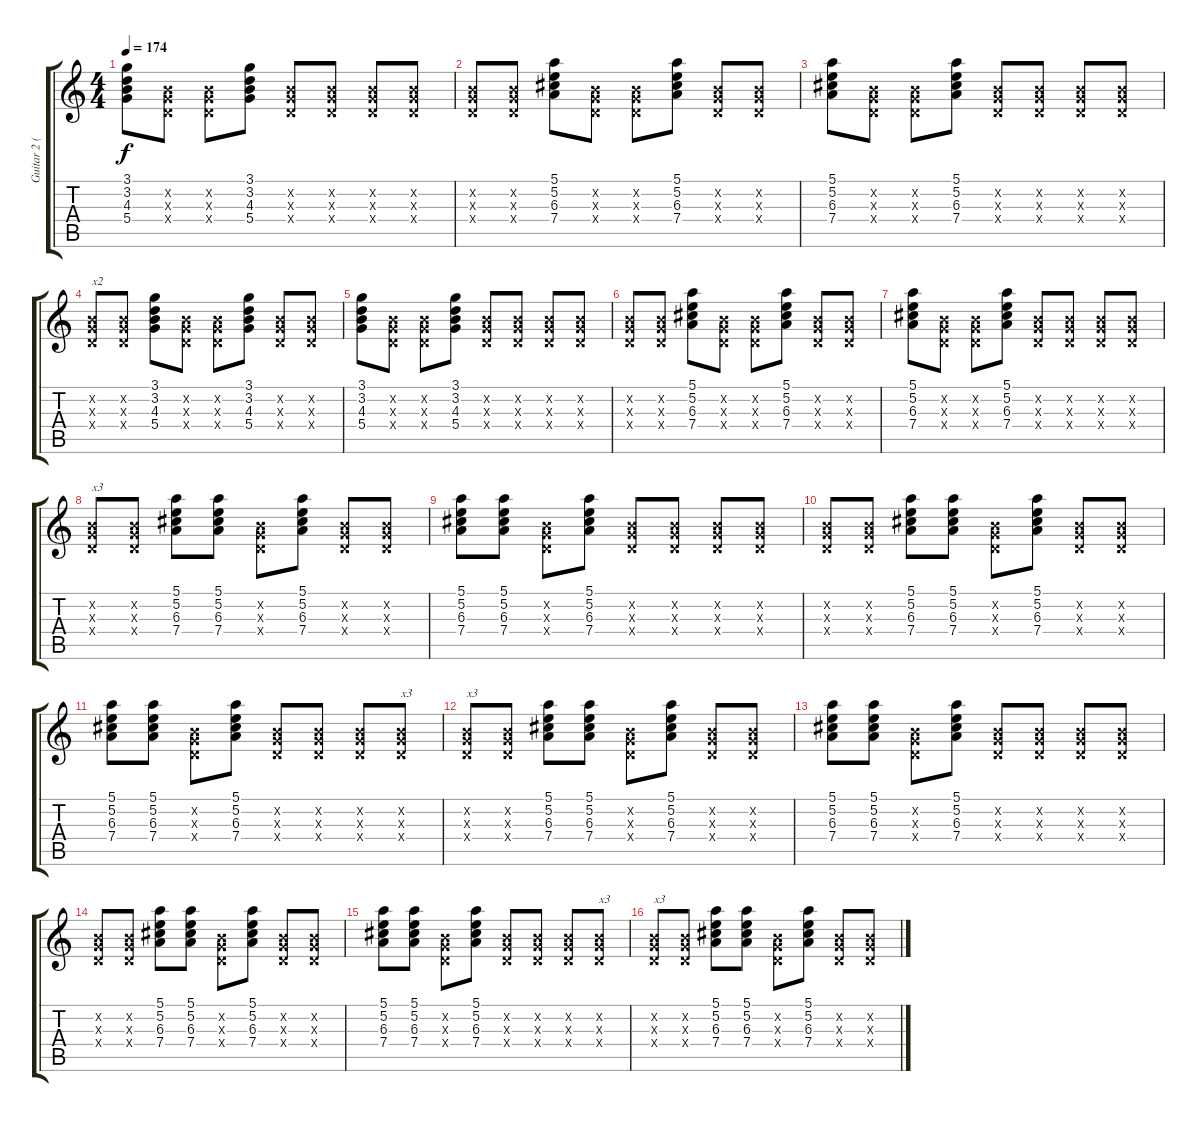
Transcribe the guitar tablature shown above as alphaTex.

\track ("Guitar 2 (Clean)" "Guitar 2 (") {instrument electricguitarclean}
\staff {score tabs}
\tuning (E4 B3 G3 D3 A2 E2) {hide}
\ts (4 4)
\tempo 174
\clef g2
\ks c
(3.1 3.2 4.3 5.4).8{dy f} (0.2{x} 0.3{x} 0.4{x}).8 (0.2{x} 0.3{x} 0.4{x}).8 (3.1 3.2 4.3 5.4).8 (0.2{x} 0.3{x} 0.4{x}).8 (0.2{x} 0.3{x} 0.4{x}).8 (0.2{x} 0.3{x} 0.4{x}).8 (0.2{x} 0.3{x} 0.4{x}).8 |
(0.2{x} 0.3{x} 0.4{x}).8 (0.2{x} 0.3{x} 0.4{x}).8 (5.1 5.2 6.3 7.4).8 (0.2{x} 0.3{x} 0.4{x}).8 (0.2{x} 0.3{x} 0.4{x}).8 (5.1 5.2 6.3 7.4).8 (0.2{x} 0.3{x} 0.4{x}).8 (0.2{x} 0.3{x} 0.4{x}).8 |
(5.1 5.2 6.3 7.4).8 (0.2{x} 0.3{x} 0.4{x}).8 (0.2{x} 0.3{x} 0.4{x}).8 (5.1 5.2 6.3 7.4).8 (0.2{x} 0.3{x} 0.4{x}).8 (0.2{x} 0.3{x} 0.4{x}).8 (0.2{x} 0.3{x} 0.4{x}).8 (0.2{x} 0.3{x} 0.4{x}).8 |
(0.2{x} 0.3{x} 0.4{x}).8{txt "x2"} (0.2{x} 0.3{x} 0.4{x}).8 (3.1 3.2 4.3 5.4).8 (0.2{x} 0.3{x} 0.4{x}).8 (0.2{x} 0.3{x} 0.4{x}).8 (3.1 3.2 4.3 5.4).8 (0.2{x} 0.3{x} 0.4{x}).8 (0.2{x} 0.3{x} 0.4{x}).8 |
(3.1 3.2 4.3 5.4).8 (0.2{x} 0.3{x} 0.4{x}).8 (0.2{x} 0.3{x} 0.4{x}).8 (3.1 3.2 4.3 5.4).8 (0.2{x} 0.3{x} 0.4{x}).8 (0.2{x} 0.3{x} 0.4{x}).8 (0.2{x} 0.3{x} 0.4{x}).8 (0.2{x} 0.3{x} 0.4{x}).8 |
(0.2{x} 0.3{x} 0.4{x}).8 (0.2{x} 0.3{x} 0.4{x}).8 (5.1 5.2 6.3 7.4).8 (0.2{x} 0.3{x} 0.4{x}).8 (0.2{x} 0.3{x} 0.4{x}).8 (5.1 5.2 6.3 7.4).8 (0.2{x} 0.3{x} 0.4{x}).8 (0.2{x} 0.3{x} 0.4{x}).8 |
(5.1 5.2 6.3 7.4).8 (0.2{x} 0.3{x} 0.4{x}).8 (0.2{x} 0.3{x} 0.4{x}).8 (5.1 5.2 6.3 7.4).8 (0.2{x} 0.3{x} 0.4{x}).8 (0.2{x} 0.3{x} 0.4{x}).8 (0.2{x} 0.3{x} 0.4{x}).8 (0.2{x} 0.3{x} 0.4{x}).8 |
(0.2{x} 0.3{x} 0.4{x}).8{txt "x3"} (0.2{x} 0.3{x} 0.4{x}).8 (5.1 5.2 6.3 7.4).8 (5.1 5.2 6.3 7.4).8 (0.2{x} 0.3{x} 0.4{x}).8 (5.1 5.2 6.3 7.4).8 (0.2{x} 0.3{x} 0.4{x}).8 (0.2{x} 0.3{x} 0.4{x}).8 |
(5.1 5.2 6.3 7.4).8 (5.1 5.2 6.3 7.4).8 (0.2{x} 0.3{x} 0.4{x}).8 (5.1 5.2 6.3 7.4).8 (0.2{x} 0.3{x} 0.4{x}).8 (0.2{x} 0.3{x} 0.4{x}).8 (0.2{x} 0.3{x} 0.4{x}).8 (0.2{x} 0.3{x} 0.4{x}).8 |
(0.2{x} 0.3{x} 0.4{x}).8 (0.2{x} 0.3{x} 0.4{x}).8 (5.1 5.2 6.3 7.4).8 (5.1 5.2 6.3 7.4).8 (0.2{x} 0.3{x} 0.4{x}).8 (5.1 5.2 6.3 7.4).8 (0.2{x} 0.3{x} 0.4{x}).8 (0.2{x} 0.3{x} 0.4{x}).8 |
(5.1 5.2 6.3 7.4).8 (5.1 5.2 6.3 7.4).8 (0.2{x} 0.3{x} 0.4{x}).8 (5.1 5.2 6.3 7.4).8 (0.2{x} 0.3{x} 0.4{x}).8 (0.2{x} 0.3{x} 0.4{x}).8 (0.2{x} 0.3{x} 0.4{x}).8 (0.2{x} 0.3{x} 0.4{x}).8{txt "x3"} |
(0.2{x} 0.3{x} 0.4{x}).8{txt "x3"} (0.2{x} 0.3{x} 0.4{x}).8 (5.1 5.2 6.3 7.4).8 (5.1 5.2 6.3 7.4).8 (0.2{x} 0.3{x} 0.4{x}).8 (5.1 5.2 6.3 7.4).8 (0.2{x} 0.3{x} 0.4{x}).8 (0.2{x} 0.3{x} 0.4{x}).8 |
(5.1 5.2 6.3 7.4).8 (5.1 5.2 6.3 7.4).8 (0.2{x} 0.3{x} 0.4{x}).8 (5.1 5.2 6.3 7.4).8 (0.2{x} 0.3{x} 0.4{x}).8 (0.2{x} 0.3{x} 0.4{x}).8 (0.2{x} 0.3{x} 0.4{x}).8 (0.2{x} 0.3{x} 0.4{x}).8 |
(0.2{x} 0.3{x} 0.4{x}).8 (0.2{x} 0.3{x} 0.4{x}).8 (5.1 5.2 6.3 7.4).8 (5.1 5.2 6.3 7.4).8 (0.2{x} 0.3{x} 0.4{x}).8 (5.1 5.2 6.3 7.4).8 (0.2{x} 0.3{x} 0.4{x}).8 (0.2{x} 0.3{x} 0.4{x}).8 |
(5.1 5.2 6.3 7.4).8 (5.1 5.2 6.3 7.4).8 (0.2{x} 0.3{x} 0.4{x}).8 (5.1 5.2 6.3 7.4).8 (0.2{x} 0.3{x} 0.4{x}).8 (0.2{x} 0.3{x} 0.4{x}).8 (0.2{x} 0.3{x} 0.4{x}).8 (0.2{x} 0.3{x} 0.4{x}).8{txt "x3"} |
(0.2{x} 0.3{x} 0.4{x}).8{txt "x3"} (0.2{x} 0.3{x} 0.4{x}).8 (5.1 5.2 6.3 7.4).8 (5.1 5.2 6.3 7.4).8 (0.2{x} 0.3{x} 0.4{x}).8 (5.1 5.2 6.3 7.4).8 (0.2{x} 0.3{x} 0.4{x}).8 (0.2{x} 0.3{x} 0.4{x}).8
